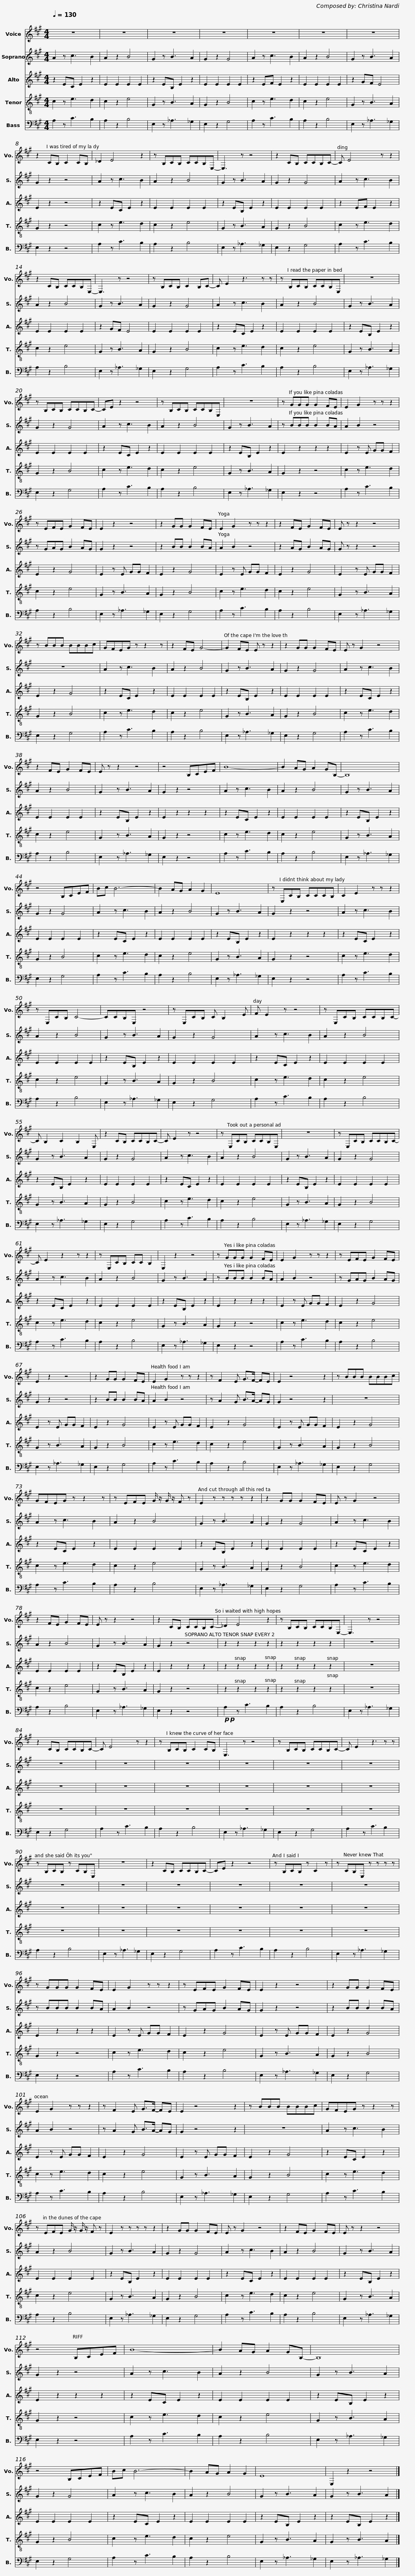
X:1
%%score 1 2 3 4 5
L:1/8
Q:1/4=130
M:4/4
I:linebreak $
K:A
V:1 treble
V:2 treble
V:3 treble
V:4 treble-8
V:5 bass
V:1
 z8 | z8 | z8 | z8 | z8 | %5
 z8 | z8 |$ z2 CB, C2 CB, | _D2 E4 z2 | z B,CB, CCB,E,- | %10
 E,3 z z4 | z2 CB, CCB,C- |$ C E4 z z2 | z2 CB, CCB,E,- | E,3 z z4 | %15
 z B,CB, C2 B,C- | C E2 z3 z z |$ z B,CB, CCB,E, | z8 | z B,CB, CCB,C- | %20
 CE z2 z4 | z B,CB, CCB,E, |$ z8 | z GGG G2 FE | E2 G2 z z z2 | %25
 z EFE G2 FE | E2 z2 z4 | z2 GG G2 FE |$ E2 G2 z z z2 | z2 FE G2 FE | %30
 E z z2 z4 | z BBB BBBc | GFEG z z2 z | z2 FE G4- |$ G2 FE E z z2 | %35
 z2 GG G2 FE | E z G2 z4 | z2 FE G2 FE | E z z2 z4 | z4 B,CEF | %40
 B8- |$ B2 AG A2 GB,- | B,8 | z4 B,CEF | Bc B6- | %45
 B2 AG A2 G2 | E8 |$ z E,CB, CCCB, | C2 E2 z z z2 | z E,CB, C4- | %50
 CCB,E, z4 | z E,CB, C B,2 E |$ F E2 z z4 | z E,CB, CCB,C- | C B,2 C2 B,2 E, | %55
 z2 CB, CCB,C- | C E2 z z4 |$ z E,CB, CCB,E, | z8 | z E,CB, CCB,C- | %60
 C E2 z2 z z2 | z E,CB, CC B,2 |$ E,2 z2 z4 | z GGG G2 FE | E2 G2 z z z2 | %65
 z EFE G2 FE | E2 z2 z4 | z2 GG G2 FE |$ E2 G2 z z z2 | z F2 E G>F- FE | %70
 E2 z4 z2 | z BBB BBBc | GFEG z z2 z |$ z EFE G/ z/ G/ z/ F z | E2 z z z z z2 | %75
 z2 GG G2 FE | E z G2 z4 | z2 FE G2 FE | E z z2 z4 |$ z2 CB, CCB,C- | %80
 _D2 E4 z2 | z B,CB, CCB,E,- | E,3 z z4 | z2 CB, CCB,C- |$ C E4 z z2 | %85
 z B,CB, C2 CB, | E,3 z z4 | z B,CB, CCB,C- | C E2 z3 z z |$ z B,CB, z CB,E, | %90
 z8 | z2 CB, CCB,C- | CE z2 z4 | z B,CB, z C2 z |$ z CB,E, z z z z | %95
 z GGG G2 FE | E2 G2 z z z2 | z EFE G2 FE | E2 z2 z4 | z2 GG G2 FE |$ %100
 E2 G2 z z z2 | z F2 E G>F- FE | E2 z4 z2 | z BBB BBBc | GFEG z z2 z |$ %105
 z EFE G/ z/ G/ z/ F z | E2 z z z z z2 | z2 GG G2 FE | E z G2 z4 | z2 FE G2 FE | %110
 E z z2 z4 |$ z4 B,CEF | B8- | B2 AG A2 GB,- | B,8 | %115
 z4 B,CEF | Bc B6- | B2 AG A2 G2 |$ E8 | E,2 z2 z4 |] %120
V:2
 A2 z c3 B2 | A2 z2 B4 | G2 z B3 A2 | G2 z2 G4 | A2 z c3 B2 | %5
 A2 z2 B4 | G2 z B3 A2 |$ G2 z2 z4 | A2 z c3 B2 | A2 z2 B4 | %10
 G2 z B3 A2 | G2 z2 G4 |$ A2 z c3 B2 | A2 z2 B4 | G2 z B3 A2 | %15
 G2 z2 G4 | A2 z c3 B2 |$ A2 z2 B4 | G2 z B3 A2 | G2 z2 G4 | %20
 A2 z c3 B2 | A2 z2 B4 |$ G2 z B3 A2 | z BBB B2 BA | A2 B2 z4 | %25
 z GAG B2 AG | G2 z2 z4 | z2 BB B2 BA |$ A2 B2 z4 | z2 AG B2 AG | %30
 G z z2 z4 | z8 | A2 z c3 B2 | A2 z2 B4 |$ G2 z B3 A2 | %35
 G2 z2 G4 | A2 z c3 B2 | A2 z2 B4 | G2 z B3 A2 | G2 z2 z4 | %40
 A2 z c3 B2 |$ A2 z2 B4 | G2 z B3 A2 | G2 z2 G4 | A2 z c3 B2 | %45
 A2 z2 B4 | G2 z B3 A2 |$ G2 z2 z4 | A2 z c3 B2 | A2 z2 B4 | %50
 G2 z B3 A2 | G2 z2 G4 |$ A2 z c3 B2 | A2 z2 B4 | G2 z B3 A2 | %55
 G2 z2 G4 | A2 z c3 B2 |$ A2 z2 B4 | G2 z B3 A2 | G2 z2 G4 | %60
 A2 z c3 B2 | A2 z2 B4 |$ G2 z B3 A2 | z BBB B2 BA | A2 B2 z4 | %65
 z GAG B2 AG | G2 z2 z4 | z2 BB B2 BA |$ A2 B2 z4 | z A2 G B>A- AG | %70
 G2 z4 z2 | z8 | A2 z c3 B2 |$ A2 z2 B4 | G2 z B3 A2 | %75
 G2 z2 G4 | A2 z c3 B2 | A2 z2 B4 | G2 z B3 A2 |$ G2 z2 z4 | %80
 z2 z2 z2 z2 | z2 z2 z2 z2 | z8 | z8 |$ z8 | %85
 z8 | z8 | z8 | z8 |$ z8 | %90
 z8 | z8 | z8 | z8 |$ z8 | %95
 z BBB B2 BA | A2 B2 z4 | z GAG B2 AG | G2 z2 z4 | z2 BB B2 BA |$ %100
 A2 B2 z4 | z A2 G B>A- AG | G2 z4 z2 | z8 | A2 z c3 B2 |$ %105
 A2 z2 B4 | G2 z B3 A2 | G2 z2 G4 | A2 z c3 B2 | A2 z2 B4 | %110
 G2 z B3 A2 |$ G2 z2 z4 | A2 z c3 B2 | A2 z2 B4 | G2 z B3 A2 | %115
 G2 z2 G4 | A2 z c3 B2 | A2 z2 B4 |$ G2 z B3 A2 | G2 z B3 A2 |] %120
V:3
 z2 EC E2 z2 | E2 E2 E2 E2 | z2 EB, E2 z2 | E2 E2 E2 E2 | z2 EF E2 z2 | %5
 E2 E2 E2 E2 | z2 GF E4 |$ E2 z2 z4 | z2 EC E2 z2 | E2 E2 E2 E2 | %10
 z2 EB, E2 z2 | E2 E2 E2 E2 |$ z2 EF E2 z2 | E2 E2 E2 E2 | z2 GF E4 | %15
 E2 E2 E2 E2 | z2 EC E2 z2 |$ E2 E2 E2 E2 | z2 EB, E2 z2 | E2 E2 E2 E2 | %20
 z2 EC E2 z2 | E2 E2 E2 E2 |$ z2 EB, E2 z2 | E2 z2 z2 z2 | E2 z E GG F2 | %25
 E2 z2 G4 | E2 z E GG F2 | E2 z2 G4 |$ E2 z E GG F2 | E2 z2 G4 | %30
 E2 z E GG F2 | E2 z2 G4 | z2 EC E2 z2 | E2 E2 E2 E2 |$ z2 EB, E2 z2 | %35
 E2 E2 E2 E2 | z2 EC E2 z2 | E2 E2 E2 E2 | z2 EB, E2 z2 | E2 z2 z2 z2 | %40
 z2 EC E2 z2 |$ E2 E2 E2 E2 | z2 EB, E2 z2 | E2 E2 E2 E2 | z2 EC E2 z2 | %45
 E2 E2 E2 E2 | z2 EB, E2 z2 |$ E2 z2 z2 z2 | z2 EC E2 z2 | E2 E2 E2 E2 | %50
 z2 EB, E2 z2 | E2 E2 E2 E2 |$ z2 EC E2 z2 | E2 E2 E2 E2 | z2 EB, E2 z2 | %55
 E2 E2 E2 E2 | z2 EC E2 z2 |$ E2 E2 E2 E2 | z2 EB, E2 z2 | E2 E2 E2 E2 | %60
 z2 EC E2 z2 | E2 E2 E2 E2 |$ z2 EB, E2 z2 | E2 z2 z2 z2 | E2 z E GG F2 | %65
 E2 z2 G4 | E2 z E GG F2 | E2 z2 G4 |$ E2 z E GG F2 | E2 z2 G4 | %70
 E2 z E GG F2 | E2 z2 G4 | z2 EC E2 z2 |$ E2 E2 E2 E2 | z2 EB, E2 z2 | %75
 E2 E2 E2 E2 | z2 EC E2 z2 | E2 E2 E2 E2 | z2 EB, E2 z2 |$ E2 z2 z2 z2 | %80
 z2 z2 z2 z2 | z2 z2 z2 z2 | z8 | z8 |$ z8 | %85
 z8 | z8 | z8 | z8 |$ z8 | %90
 z8 | z8 | z8 | z8 |$ z8 | %95
 E2 z2 z2 z2 | E2 z E GG F2 | E2 z2 G4 | E2 z E GG F2 | E2 z2 G4 |$ %100
 E2 z E GG F2 | E2 z2 G4 | E2 z E GG F2 | E2 z2 G4 | z2 EC E2 z2 |$ %105
 E2 E2 E2 E2 | z2 EB, E2 z2 | E2 E2 E2 E2 | z2 EC E2 z2 | E2 E2 E2 E2 | %110
 z2 EB, E2 z2 |$ E2 z2 z2 z2 | z2 EC E2 z2 | E2 E2 E2 E2 | z2 EB, E2 z2 | %115
 E2 E2 E2 E2 | z2 EC E2 z2 | E2 E2 E2 E2 |$ z2 EB, E2 z2 | z2 EB, E2 z2 |] %120
V:4
 c2 z e3 d2 | c2 z2 e4 | G2 z B3 A2 | G2 z2 B4 | c2 z e3 d2 | %5
 c2 z2 e4 | G2 z B3 A2 |$ G2 z2 z4 | c2 z e3 d2 | c2 z2 e4 | %10
 G2 z B3 A2 | G2 z2 B4 |$ c2 z e3 d2 | c2 z2 e4 | G2 z B3 A2 | %15
 G2 z2 B4 | c2 z e3 d2 |$ c2 z2 e4 | G2 z B3 A2 | G2 z2 B4 | %20
 c2 z e3 d2 | c2 z2 e4 |$ G2 z B3 A2 | G2 z2 z4 | c2 z e3 d2 | %25
 c2 z2 e4 | G2 z B3 A2 | G2 z2 B4 |$ c2 z e3 d2 | c2 z2 e4 | %30
 G2 z B3 A2 | G2 z2 B4 | c2 z e3 d2 | c2 z2 e4 |$ G2 z B3 A2 | %35
 G2 z2 B4 | c2 z e3 d2 | c2 z2 e4 | G2 z B3 A2 | G2 z2 z4 | %40
 c2 z e3 d2 |$ c2 z2 e4 | G2 z B3 A2 | G2 z2 B4 | c2 z e3 d2 | %45
 c2 z2 e4 | G2 z B3 A2 |$ G2 z2 z4 | c2 z e3 d2 | c2 z2 e4 | %50
 G2 z B3 A2 | G2 z2 B4 |$ c2 z e3 d2 | c2 z2 e4 | G2 z B3 A2 | %55
 G2 z2 B4 | c2 z e3 d2 |$ c2 z2 e4 | G2 z B3 A2 | G2 z2 B4 | %60
 c2 z e3 d2 | c2 z2 e4 |$ G2 z B3 A2 | G2 z2 z4 | c2 z e3 d2 | %65
 c2 z2 e4 | G2 z B3 A2 | G2 z2 B4 |$ c2 z e3 d2 | c2 z2 e4 | %70
 G2 z B3 A2 | G2 z2 B4 | c2 z e3 d2 |$ c2 z2 e4 | G2 z B3 A2 | %75
 G2 z2 B4 | c2 z e3 d2 | c2 z2 e4 | G2 z B3 A2 |$ G2 z2 z4 | %80
 z2 z2 z2 z2 | z2 z2 z2 z2 | z8 | z8 |$ z8 | %85
 z8 | z8 | z8 | z8 |$ z8 | %90
 z8 | z8 | z8 | z8 |$ z8 | %95
 G2 z2 z4 | c2 z e3 d2 | c2 z2 e4 | G2 z B3 A2 | G2 z2 B4 |$ %100
 c2 z e3 d2 | c2 z2 e4 | G2 z B3 A2 | G2 z2 B4 | c2 z e3 d2 |$ %105
 c2 z2 e4 | G2 z B3 A2 | G2 z2 B4 | c2 z e3 d2 | c2 z2 e4 | %110
 G2 z B3 A2 |$ G2 z2 z4 | c2 z e3 d2 | c2 z2 e4 | G2 z B3 A2 | %115
 G2 z2 B4 | c2 z e3 d2 | c2 z2 e4 |$ G2 z B3 A2 | G2 z B3 A2 |] %120
V:5
 A,2 z C3 B,2 | A,2 z2 B,4 | E,2 z _A,3 _G,2 | E,2 z2 G,4 | A,2 z C3 B,2 | %5
 A,2 z2 B,4 | E,2 z _A,3 _G,2 |$ E,2 z2 z4 | A,2 z C3 B,2 | A,2 z2 B,4 | %10
 E,2 z _A,3 _G,2 | E,2 z2 G,4 |$ A,2 z C3 B,2 | A,2 z2 B,4 | E,2 z _A,3 _G,2 | %15
 E,2 z2 G,4 | A,2 z C3 B,2 |$ A,2 z2 B,4 | E,2 z _A,3 _G,2 | E,2 z2 G,4 | %20
 A,2 z C3 B,2 | A,2 z2 B,4 |$ E,2 z _A,3 _G,2 | E,2 z2 z4 | A,2 z C3 B,2 | %25
 A,2 z2 B,4 | E,2 z _A,3 _G,2 | E,2 z2 G,4 |$ A,2 z C3 B,2 | A,2 z2 B,4 | %30
 E,2 z _A,3 _G,2 | E,2 z2 G,4 | A,2 z C3 B,2 | A,2 z2 B,4 |$ E,2 z _A,3 _G,2 | %35
 E,2 z2 G,4 | A,2 z C3 B,2 | A,2 z2 B,4 | E,2 z _A,3 _G,2 | E,2 z2 z4 | %40
 A,2 z C3 B,2 |$ A,2 z2 B,4 | E,2 z _A,3 _G,2 | E,2 z2 G,4 | A,2 z C3 B,2 | %45
 A,2 z2 B,4 | E,2 z _A,3 _G,2 |$ E,2 z2 z4 | A,2 z C3 B,2 | A,2 z2 B,4 | %50
 E,2 z _A,3 _G,2 | E,2 z2 G,4 |$ A,2 z C3 B,2 | A,2 z2 B,4 | E,2 z _A,3 _G,2 | %55
 E,2 z2 G,4 | A,2 z C3 B,2 |$ A,2 z2 B,4 | E,2 z _A,3 _G,2 | E,2 z2 G,4 | %60
 A,2 z C3 B,2 | A,2 z2 B,4 |$ E,2 z _A,3 _G,2 | E,2 z2 z4 | A,2 z C3 B,2 | %65
 A,2 z2 B,4 | E,2 z _A,3 _G,2 | E,2 z2 G,4 |$ A,2 z C3 B,2 | A,2 z2 B,4 | %70
 E,2 z _A,3 _G,2 | E,2 z2 G,4 | A,2 z C3 B,2 |$ A,2 z2 B,4 | E,2 z _A,3 _G,2 | %75
 E,2 z2 G,4 | A,2 z C3 B,2 | A,2 z2 B,4 | E,2 z _A,3 _G,2 |$ E,2 z2 z4 | %80
!p!!p! A,2 z C3 B,2 | A,2 z2 B,4 | E,2 z _A,3 _G,2 | E,2 z2 G,4 |$ A,2 z C3 B,2 | %85
 A,2 z2 B,4 | E,2 z _A,3 _G,2 | E,2 z2 G,4 | A,2 z C3 B,2 |$ A,2 z2 B,4 | %90
 E,2 z _A,3 _G,2 | E,2 z2 G,4 | A,2 z C3 B,2 | A,2 z2 B,4 |$ E,2 z _A,3 _G,2 | %95
 E,2 z2 z4 | A,2 z C3 B,2 | A,2 z2 B,4 | E,2 z _A,3 _G,2 | E,2 z2 G,4 |$ %100
 A,2 z C3 B,2 | A,2 z2 B,4 | E,2 z _A,3 _G,2 | E,2 z2 G,4 | A,2 z C3 B,2 |$ %105
 A,2 z2 B,4 | E,2 z _A,3 _G,2 | E,2 z2 G,4 | A,2 z C3 B,2 | A,2 z2 B,4 | %110
 E,2 z _A,3 _G,2 |$ E,2 z2 z4 | A,2 z C3 B,2 | A,2 z2 B,4 | E,2 z _A,3 _G,2 | %115
 E,2 z2 G,4 | A,2 z C3 B,2 | A,2 z2 B,4 |$ E,2 z _A,3 _G,2 | E,2 z _A,3 _G,2 |] %120
